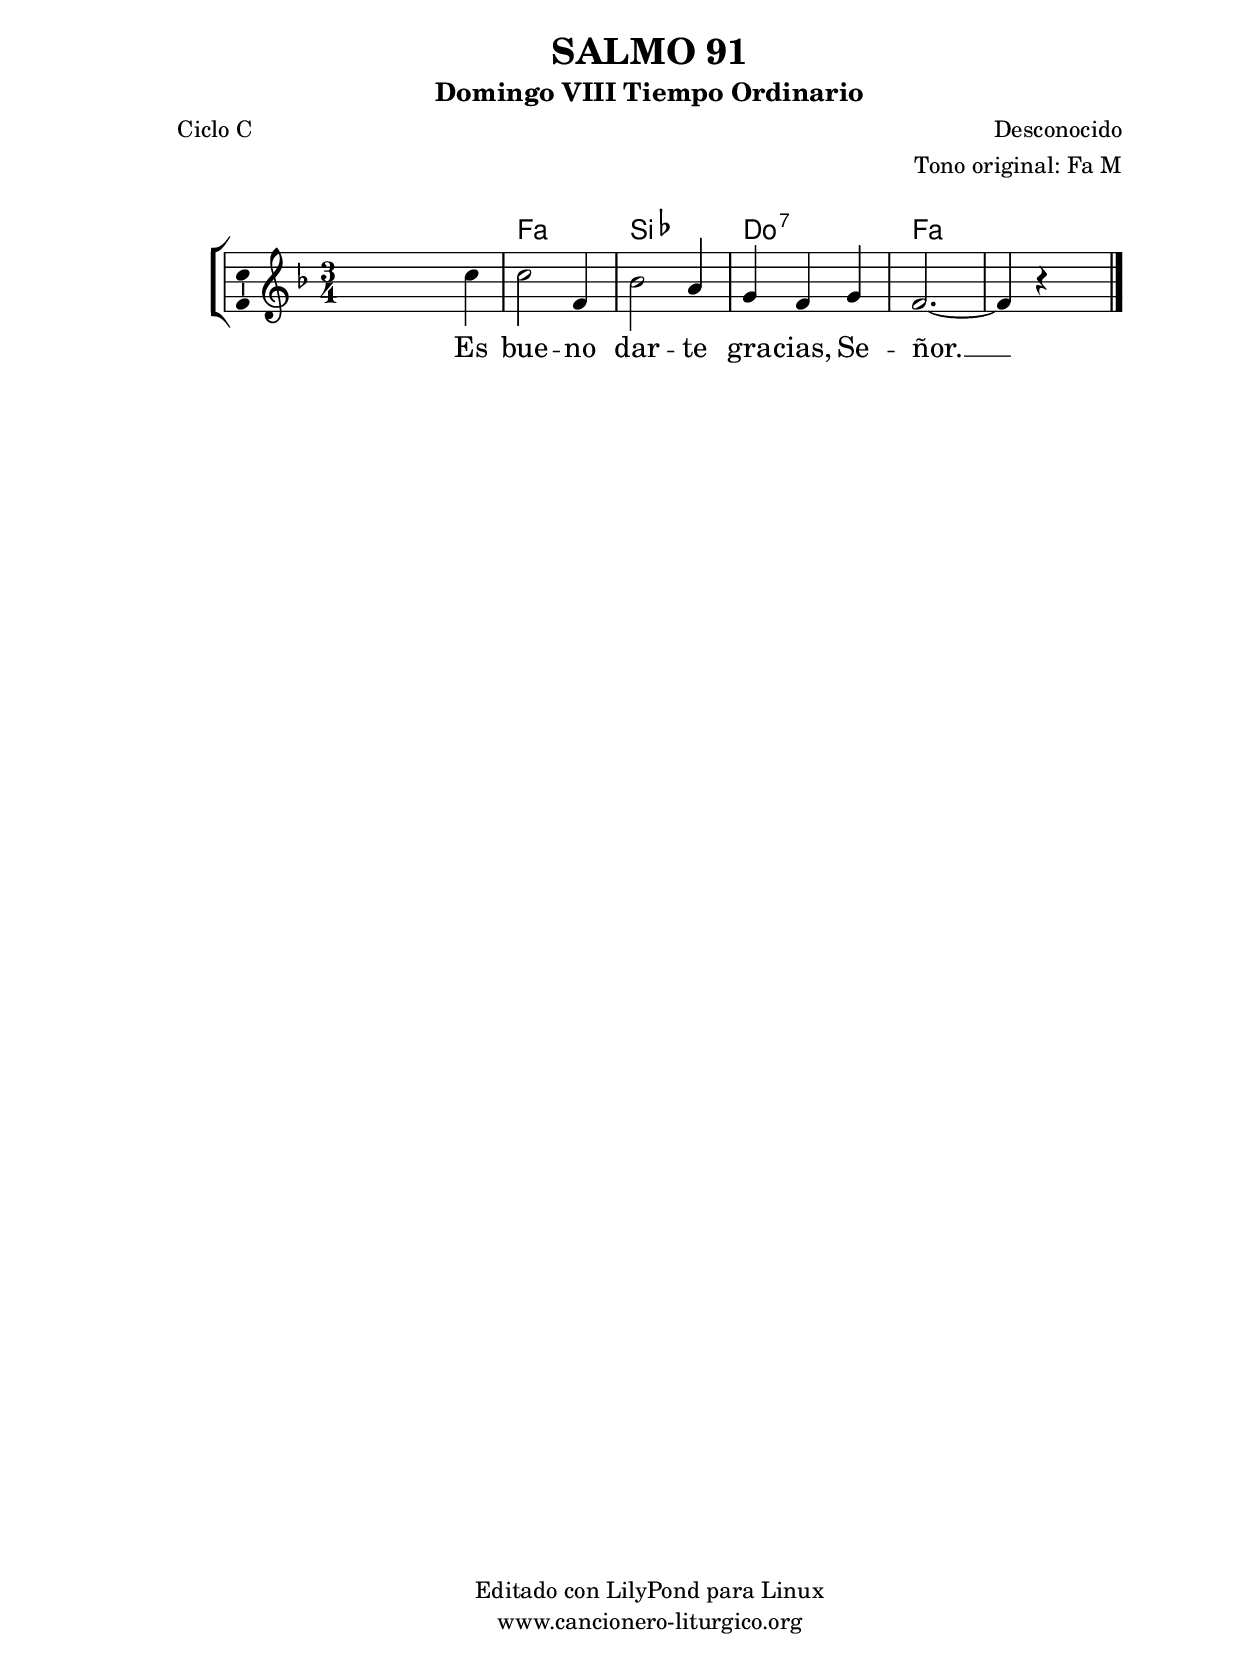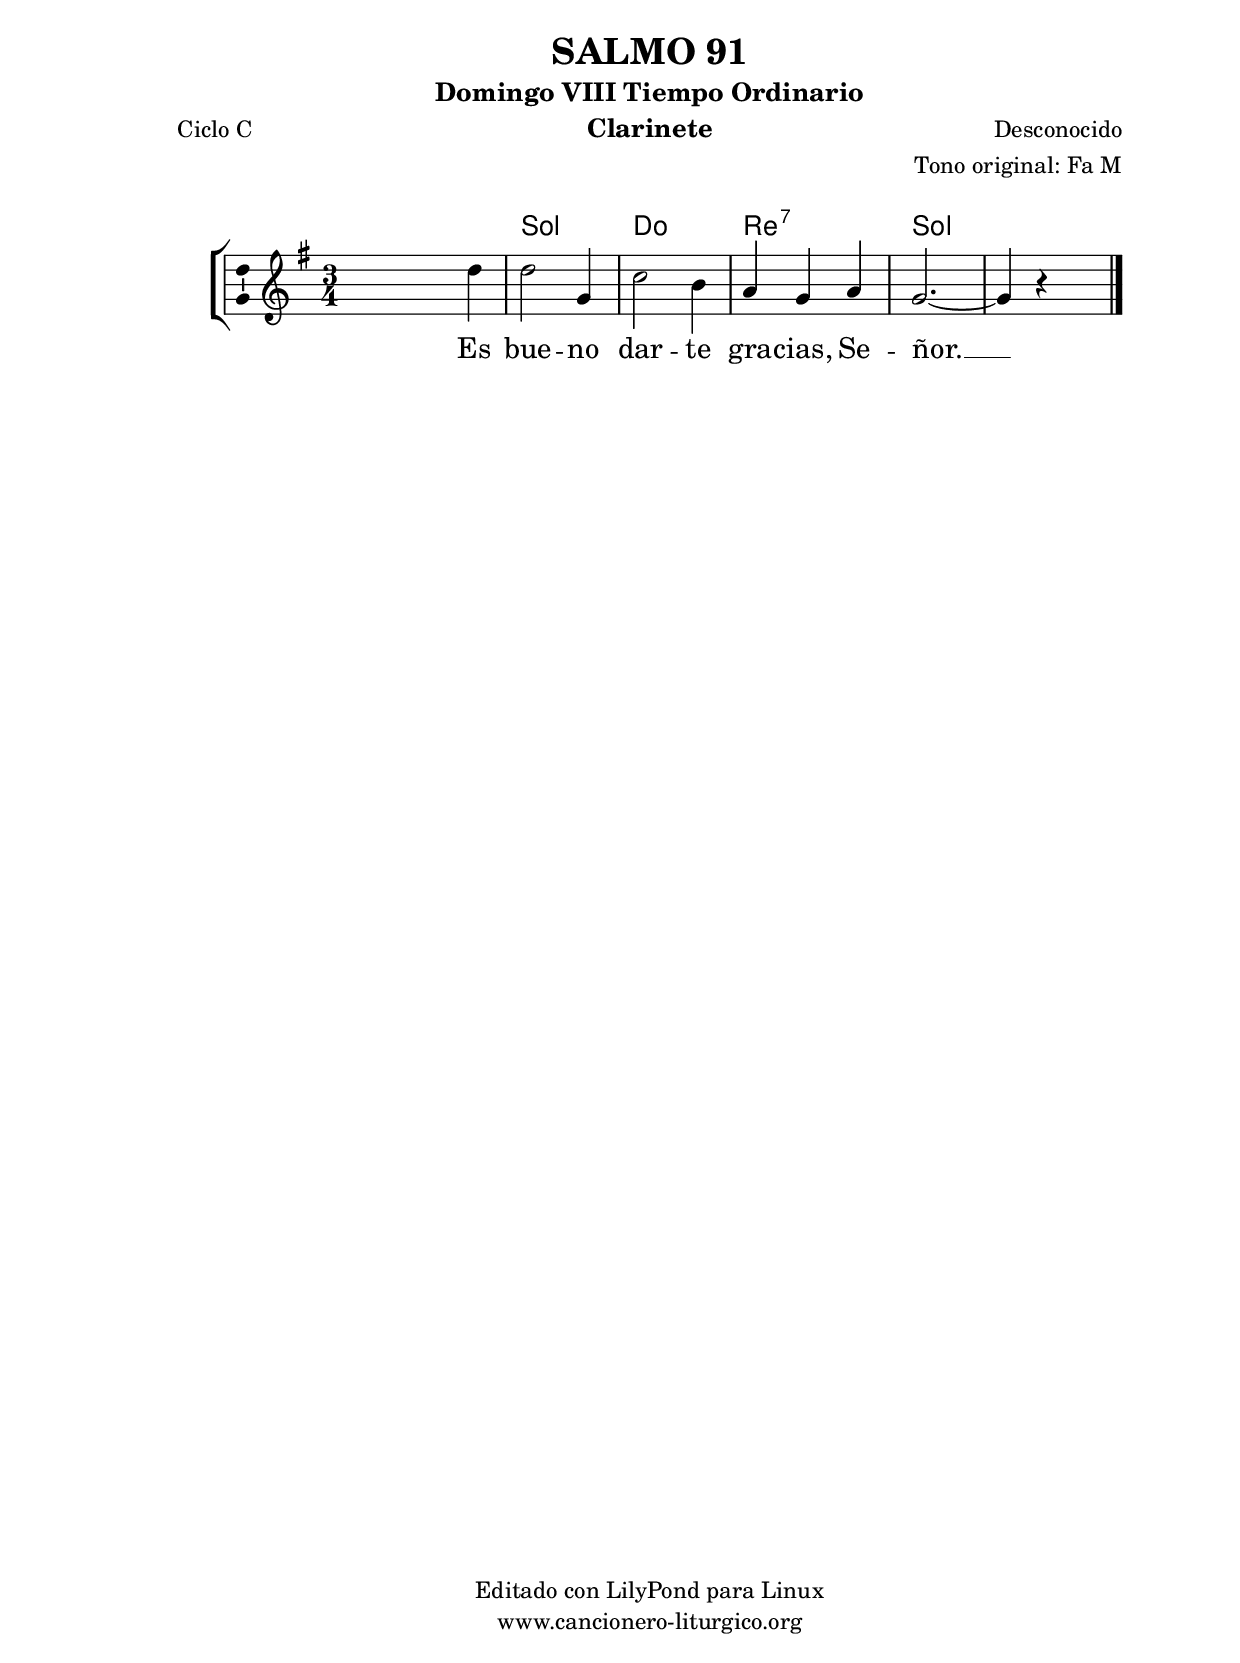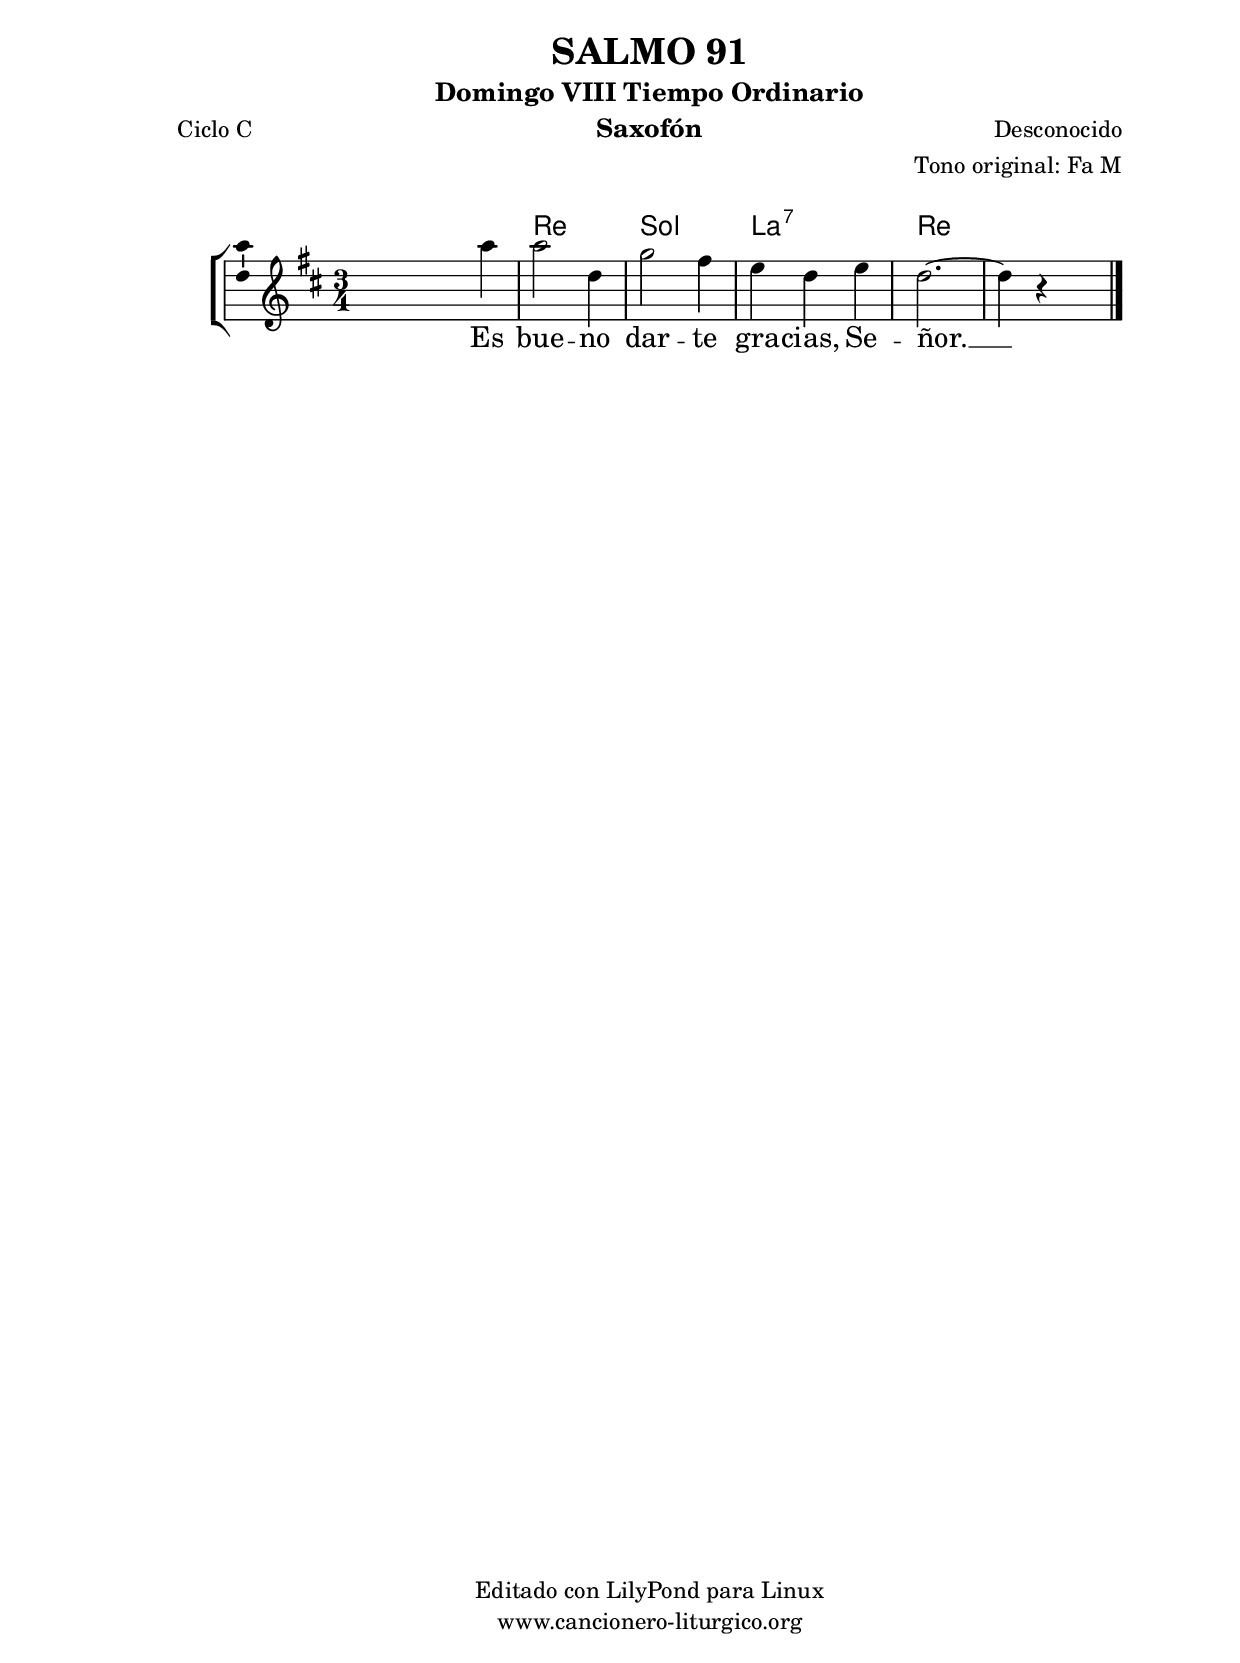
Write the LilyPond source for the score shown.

%
%para convertir .midi en .wav:
%timidity filename.midi -Ow -o finename.wav
%
%
%Para convertir de .wav a .mp3:
%lame -h -m j filename.wav
%
%
%para escuchar el midi:
%timidity nombrefichero.midi
%


%versión de lilypond para la que se ha escrito esta partitura:
\version "2.16.0"

	%Tamaño papel
	#(set-default-paper-size "a4")
	%Tamaño partitura
	#(set-global-staff-size 20)
	%No responde al pulsar sobre una nota
	#(ly:set-option 'point-and-click #f)

%parámetros del encabezamiento:
\header {
	title = "SALMO 91"
	subtitle = "Domingo VIII Tiempo Ordinario"
	composer = "Desconocido"
	poet = "Ciclo C"
	meter = ""
	arranger = "Tono original: Fa M"
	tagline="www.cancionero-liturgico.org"
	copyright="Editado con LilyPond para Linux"
	tiempo = "Ordinario"
	usos = "Salmo"
	letra = "Es bueno darte gracias, Señor."
	}

%parámetros asociados al papel:
\paper  {
	oddHeaderMarkup = \markup {\fill-line { \on-the-fly #not-first-page \fromproperty #'header:title \on-the-fly #not-first-page \fromproperty #'header:composer }}
	evenHeaderMarkup = \markup {\fill-line { \fromproperty #'header:composer \fromproperty #'header:title }}
	#(set-paper-size "a4")
	print-page-number = ##f
	first-page-number = 1
	print-first-page-number = ##f
%	head-separation = 3.0 \cm
	top-margin = 2.0 \cm
	bottom-margin = 0.5\cm
%%%	bottom-margin = -1.0\cm
	left-margin = 3.0 \cm
	line-width = 16.0 \cm 
	indent = 8\mm
	interscoreline = 2.\mm
	between-system-space = 15\mm
%	para que las partituras no llenen la hoja:
	ragged-bottom = ##t
%	idem para la última hoja:
	ragged-last-bottom = ##f
%	para que las partituras llenen el ancho del papel:
	ragged-last = ##f
	after-title-space = 2.5 \cm
%page-count=1
%system-count=8

	%Flexible Vertical Spacing
%	markup-markup-spacing =
%	#'((basic-distance . 15) (minimum-distance . 15) (padding . 3))
	markup-system-spacing =
	#'((basic-distance . 15) (minimum-distance . 15) (padding . 3))
	system-system-spacing =
	#'((basic-distance . 15) (minimum-distance . 15) (padding . 3))
	score-system-spacing =
	#'((basic-distance . 15) (minimum-distance . 15) (padding . 5))
%	top-system-spacing = % header
%	#'((basic-distance . 8) (minimum-distance . 0) (padding . 3))
%	top-markup-spacing =
%	#'((basic-distance . 20) (minimum-distance . 20) (padding . 3))
	last-bottom-spacing = % footer
	#'((basic-distance . 5) (minimum-distance . 5) (padding . 3))
%	score-markup-spacing =
%	#'((basic-distance . 16) (minimum-distance . 13) (padding . 3))

	}


%parámetros que afectan a toda la partitura:
global =  {
	%clave de sol (G):
	\clef G
	%armadura:
%	\transpose a c'
	\key f \major
	\tempo 4=120
	\set Score.tempoHideNote = ##t
	}


acordes = {
	\italianChords
	\chordmode {
%	\transpose a c'
{
s2.
f2. bes c:7 f s
	}
	}
}


melodia = 
%	\transpose a c'
{
	\relative c''{
	\time 3/4

s2 c4
c2 f,4
bes2 a4
g4 f g
f2.~
f4 r4 s4

	\bar "|."
	}
	}


texto = \lyricmode {
Es bue -- no dar -- te gra -- cias, Se -- ñor. __
	}


acordesStaff = \context ChordNames = acordesStaff <<
	\set chordChanges = ##t
	\acordes
	>>


vozStaff = \context Voice = vozStaff
\with {\consists "Ambitus_engraver"}
<<
%	\set Staff.instrumentName = ""
%	\set Staff.shortInstrumentName = ""
%	\set Staff.midiInstrument = #"clarinet"
%	\set Staff.midiInstrument = #"cello"
%	\set Staff.midiInstrument = #"flute"
	\set Staff.midiInstrument = #"electric guitar (jazz)"
%	\set Staff.midiInstrument = #"english horn"
%	\set Staff.midiInstrument = #"violin"
%	\set Staff.midiInstrument = #"glockenspiel"
	\set Staff.midiMinimumVolume = #0.7
	\set Staff.midiMaximumVolume = #0.9
	\global
	\melodia
	>>


textoStaff = \context Lyrics = textoStaff <<
	\lyricsto vozStaff \texto
	>>

\book {
	\score {
		\context ChoirStaff {
			\override StaffGroup.SystemStartBracket #'collapse-height = #1
			\override Score.SystemStartBar #'collapse-height = #1
			<<
			\acordesStaff
			\vozStaff
			\textoStaff
			>>
			}
		\layout {
	    		\context {
				\Lyrics
				\override LyricText #'font-size = #2
				}
	   		 \context {
				\Score
				%fontSize = #3
				\override StaffSymbol #'staff-space = #(magstep +3)
				%\override Beam #'thickness = #0.55
				%\override SpacingSpanner #'spacing-increment = #1.0
				%\override Slur #'height-limit = #1.5
				}
			}
		}
	\score {
		\unfoldRepeats
		\context ChoirStaff {
			<<
			\acordesStaff
			\vozStaff
			>>
			}
		\midi {
	  		\context {
	  			\Score
				tempoWholesPerMinute = #(ly:make-moment 70 4)
				}
			}
		}
	}

%Partitura para clarinete
#(define output-suffix "C")
\book {
	\header{
		instrument = "Clarinete"
		}
	\score {
		\context ChoirStaff {
			\override StaffGroup.SystemStartBracket #'collapse-height = #1
			\override Score.SystemStartBar #'collapse-height = #1
\transpose c d
			<<
			\acordesStaff
			\vozStaff
			\textoStaff
			>>
			}
		\layout {
	    		\context {
				\Lyrics
				\override LyricText #'font-size = #2
				}
	   		 \context {
				\Score
				%fontSize = #3
				\override StaffSymbol #'staff-space = #(magstep +3)
				%\override Beam #'thickness = #0.55
				%\override SpacingSpanner #'spacing-increment = #1.0
				%\override Slur #'height-limit = #1.5
				}
			}
		}
	}

%Partitura para saxofón
#(define output-suffix "S")
\book {
	\header{
		instrument = "Saxofón"
		}
	\score {
		\context ChoirStaff {
			\override StaffGroup.SystemStartBracket #'collapse-height = #1
			\override Score.SystemStartBar #'collapse-height = #1
\transpose c a
			<<
			\acordesStaff
			\vozStaff
			\textoStaff
			>>
			}
		\layout {
	    		\context {
				\Lyrics
				\override LyricText #'font-size = #2
				}
	   		 \context {
				\Score
				%fontSize = #3
				\override StaffSymbol #'staff-space = #(magstep +3)
				%\override Beam #'thickness = #0.55
				%\override SpacingSpanner #'spacing-increment = #1.0
				%\override Slur #'height-limit = #1.5
				}
			}
		}
	}

